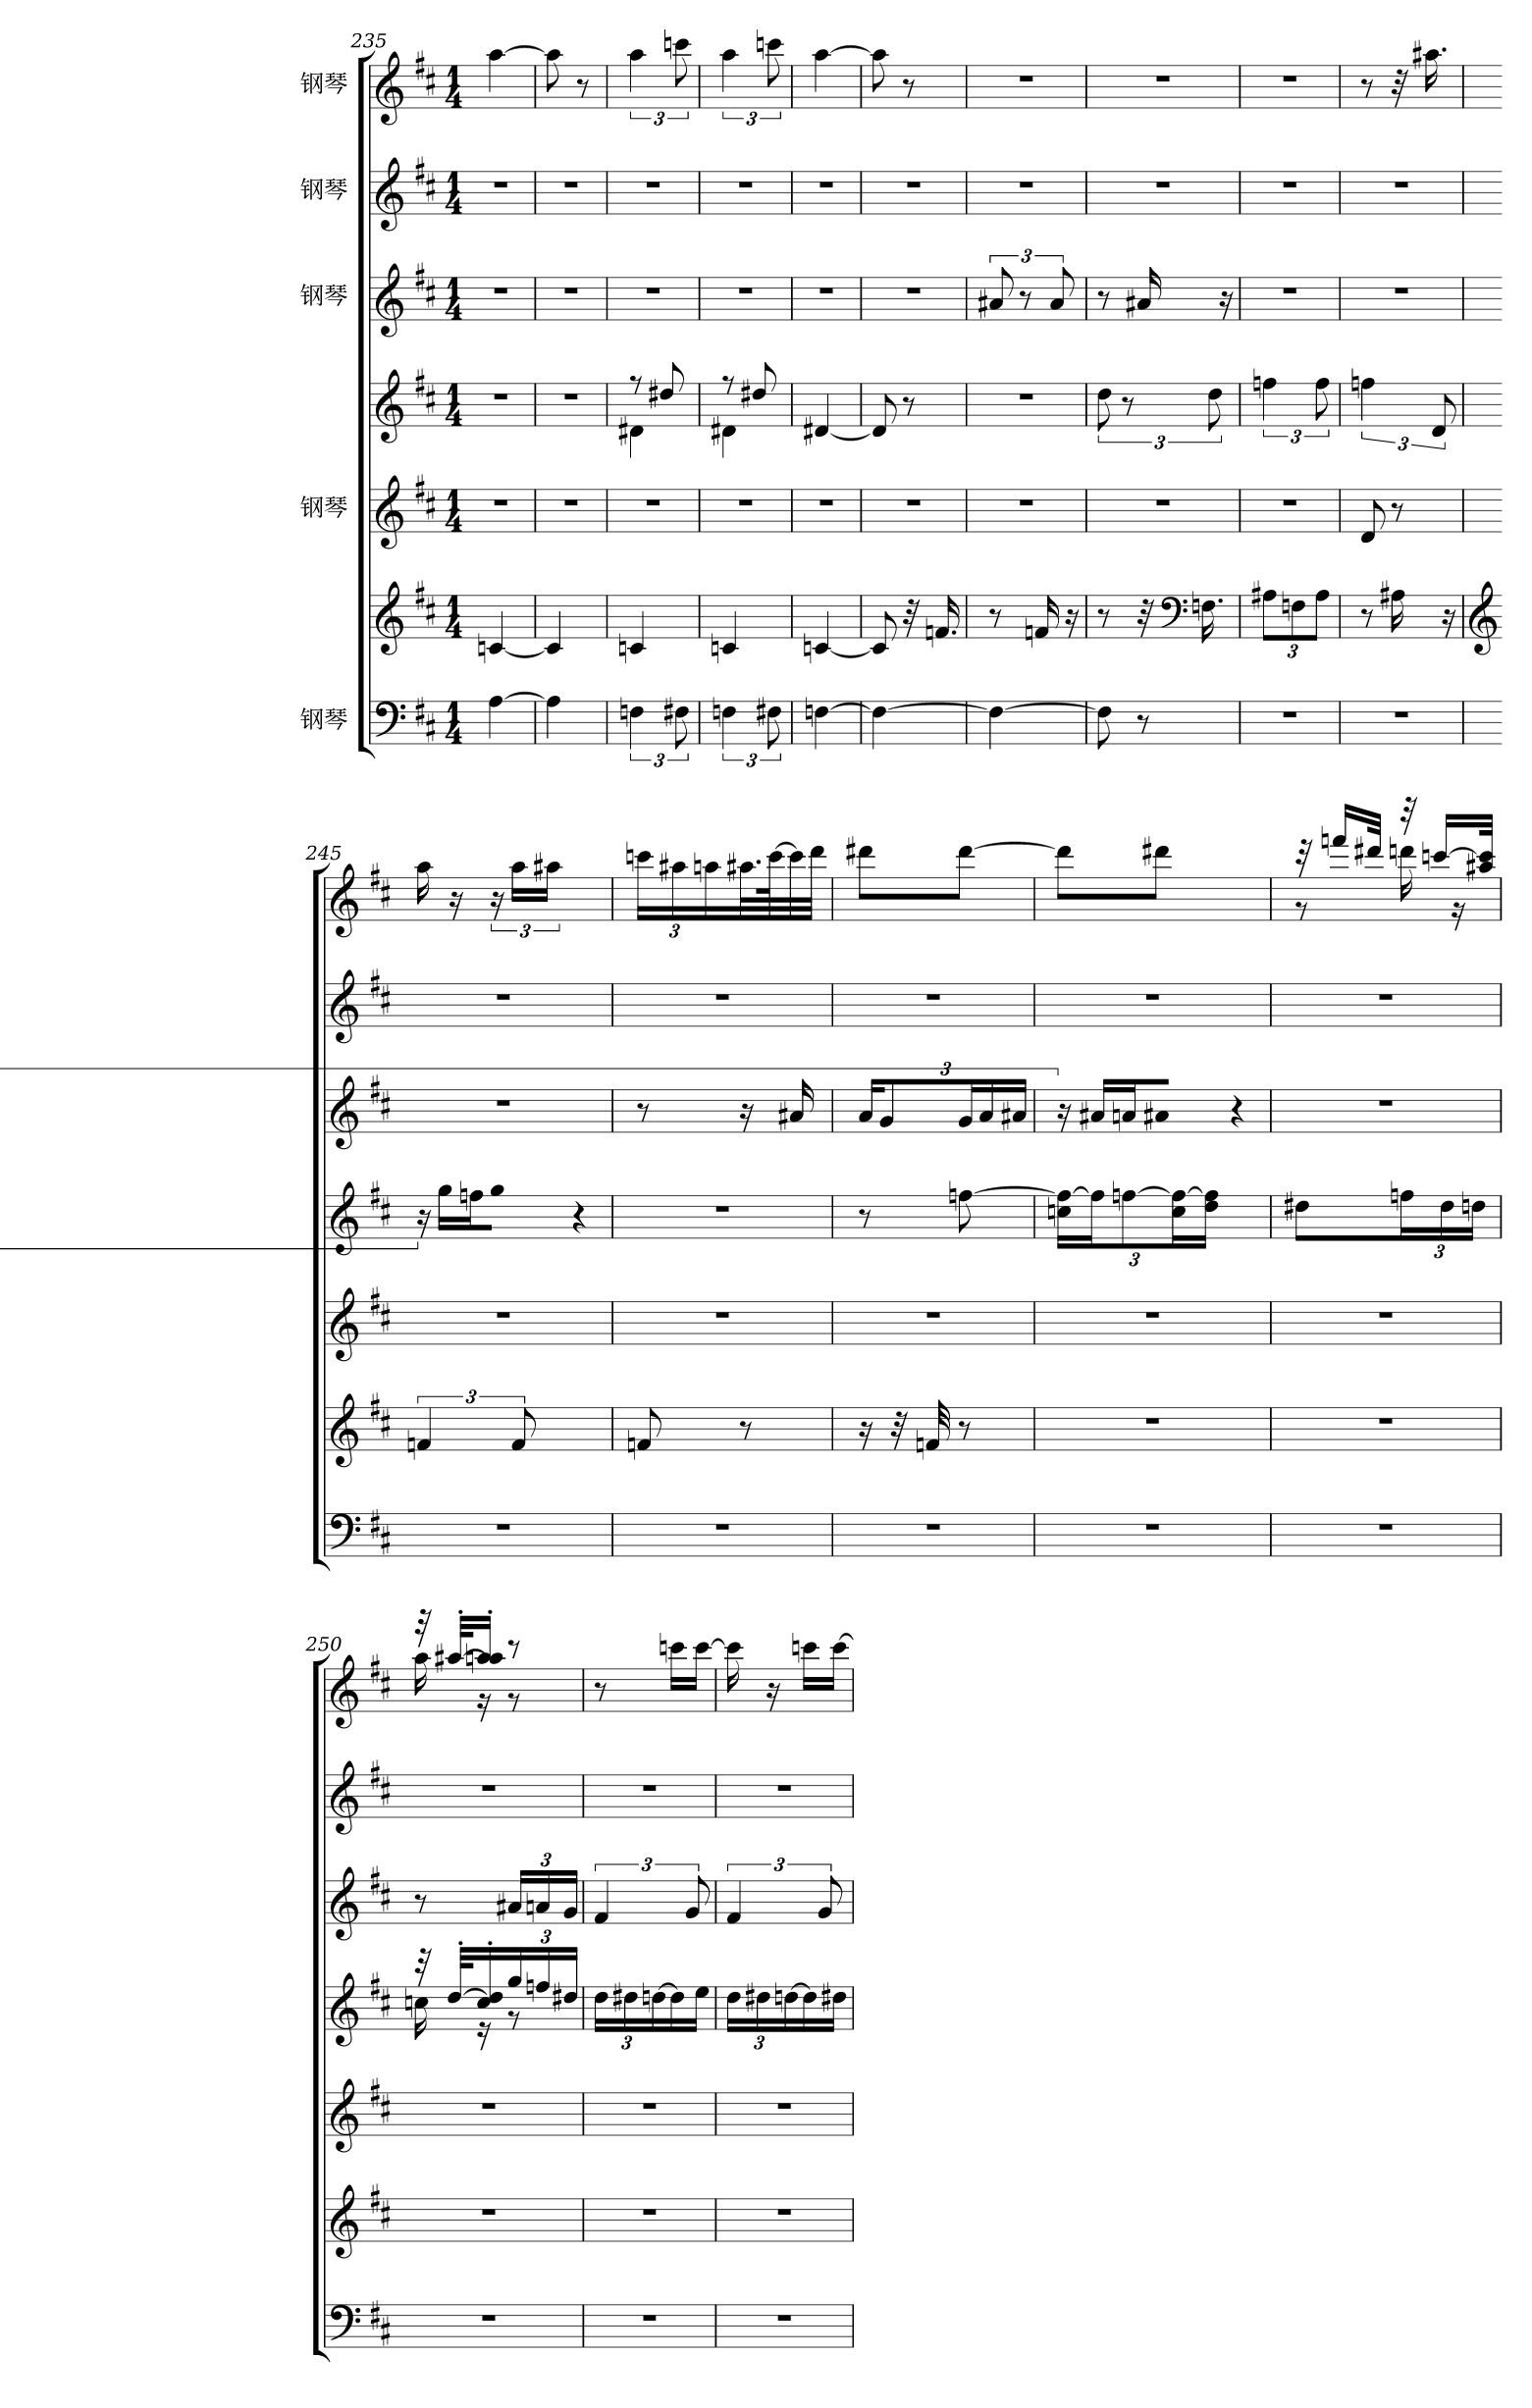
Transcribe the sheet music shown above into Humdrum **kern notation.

**kern	**kern	**kern	**kern	**kern	**kern	**kern
*part5	*part5	*part4	*part4	*part3	*part2	*part1
*staff7	*staff6	*staff5	*staff4	*staff3	*staff2	*staff1
*I"钢琴	*	*I"钢琴	*	*I"钢琴	*I"钢琴	*I"钢琴
*clefF4	*clefG2	*clefG2	*clefG2	*clefG2	*clefG2	*clefG2
*k[f#c#]	*k[f#c#]	*k[f#c#]	*k[f#c#]	*k[f#c#]	*k[f#c#]	*k[f#c#]
*M1/4	*M1/4	*M1/4	*M1/4	*M1/4	*M1/4	*M1/4
=235	=235	=235	=235	=235	=235	=235
[4A\	[4cn/	4r	4r	4r	4r	[4aa\
=236	=236	=236	=236	=236	=236	=236
4A\]	4c/]	4r	4r	4r	4r	8aa\]
.	.	.	.	.	.	8r
=237	=237	=237	=237	=237	=237	=237
*	*	*	*^	*	*	*
6Fn\	4cn/	4r	8r	4d#X\	4r	4r	6aa\
.	.	.	8dd#X/	.	.	.	.
12F#X\	.	.	.	.	.	.	12cccn\
=238	=238	=238	=238	=238	=238	=238	=238
6Fn\	4cn/	4r	8r	4d#X\	4r	4r	6aa\
.	.	.	8dd#X/	.	.	.	.
12F#X\	.	.	.	.	.	.	12cccn\
*	*	*	*v	*v	*	*	*
=239	=239	=239	=239	=239	=239	=239
[4Fn\	[4cn/	4r	[4d#X/	4r	4r	[4aa\
=240	=240	=240	=240	=240	=240	=240
4F\_	8c/]	4r	8d#/]	4r	4r	8aa\]
.	32r	.	8r	.	.	8r
.	16.fn/	.	.	.	.	.
=241	=241	=241	=241	=241	=241	=241
4F\_	8r	4r	4r	12a#X/	4r	4r
.	.	.	.	12r	.	.
.	16fn/	.	.	.	.	.
.	.	.	.	12a#/	.	.
.	16r	.	.	.	.	.
!!LO:PB:g=z
=242	=242	=242	=242	=242	=242	=242
8F\]	8r	4r	12dd\	8r	4r	4r
.	.	.	12r	.	.	.
8r	32r	.	.	16a#X/	.	.
*	*clefF4	*	*	*	*	*
.	16.Fn\	.	.	.	.	.
.	.	.	12dd\	.	.	.
.	.	.	.	16r	.	.
=243	=243	=243	=243	=243	=243	=243
*	*Xbrackettup	*	*	*	*	*
4r	12A#X\L	4r	6ffn\	4r	4r	4r
.	12Fn\	.	.	.	.	.
.	12A#\J	.	12ff\	.	.	.
=244	=244	=244	=244	=244	=244	=244
4r	8r	8d/	6ffn\	4r	4r	8r
.	16A#X\	8r	.	.	.	32r
.	.	.	.	.	.	16.aa#X\
.	.	.	12d/	.	.	.
.	16r	.	.	.	.	.
=245	=245	=245	=245	=245	=245	=245
*	*clefG2	*	*	*	*	*
*	*brackettup	*	*	*	*	*
4r	6fn/	4r	24r	4r	4r	16aa\
.	.	.	24gg\LL	.	.	.
.	.	.	.	.	.	16r
.	.	.	24ffn\	.	.	.
.	.	.	16gg\JJ	.	.	24r
.	12f/	.	.	.	.	24aa\LL
.	.	.	16r	.	.	.
.	.	.	.	.	.	24aa#X\JJ
=246	=246	=246	=246	=246	=246	=246
*	*	*	*	*	*	*Xbrackettup
4r	8fn/	4r	4r	8r	4r	24cccn\LL
.	.	.	.	.	.	24aa#X\
.	.	.	.	.	.	24aan\
.	8r	.	.	16r	.	32.aa#X\L
.	.	.	.	.	.	[64ccc\K
.	.	.	.	16a#X/	.	32ccc\]
.	.	.	.	.	.	32ddd\JJJ
!!LO:PB:g=z
=247	=247	=247	=247	=247	=247	=247
*	*	*	*	*Xbrackettup	*	*
4r	16r	4r	8r	24a/KL	4r	8ddd#X\L
.	.	.	.	12g/	.	.
.	32r	.	.	.	.	.
.	32fn/	.	.	.	.	.
.	8r	.	[8ffn\	24g/L	.	[8ddd#\J
.	.	.	.	24a/	.	.
.	.	.	.	24a#X/JJ	.	.
=248	=248	=248	=248	=248	=248	=248
*	*	*	*Xbrackettup	*brackettup	*	*
4r	4r	4r	24ccn\ 24ff\_LL	24r	4r	8ddd#\L]
.	.	.	24ff\J]	24a#X/LL	.	.
.	.	.	[12ffn\	24an/	.	.
.	.	.	.	16a#X/JJ	.	8ddd#X\J
.	.	.	24cc\ 24ff\_L	.	.	.
.	.	.	.	16r	.	.
.	.	.	24dd\ 24ff\]JJ	.	.	.
=249	=249	=249	=249	=249	=249	=249
*	*	*	*	*	*	*^
4r	4r	4r	8dd#X\L	4r	4r	32r	8r
.	.	.	.	.	.	16fffn/LL	.
.	.	.	.	.	.	32ddd#X/JJk	.
.	.	.	24ffn\L	.	.	32r	16dddn\
.	.	.	.	.	.	[16cccn/LL	.
.	.	.	24dd#\	.	.	.	.
.	.	.	.	.	.	.	16r
.	.	.	24ddn\JJ	.	.	.	.
.	.	.	.	.	.	32aa#X/ 32ccc/]JJk	.
=250	=250	=250	=250	=250	=250	=250	=250
*	*	*	*^	*	*	*	*
4r	4r	4r	32r	16ccn\	8r	4r	32r	16aa\
.	.	.	[32dd'/KLL	.	.	.	[32aa#X'/KLL	.
.	.	.	16cc/' 16dd/]'	16r	.	.	16aan/' 16aa#/]'JJ	16r
*	*	*	*	*	*Xbrackettup	*	*	*
.	.	.	24gg/	8r	24a#X/LL	.	8r	8r
.	.	.	24ffn/	.	24an/	.	.	.
.	.	.	24dd#X/JJ	.	24g/JJ	.	.	.
*	*	*	*v	*v	*	*	*v	*v
!!LO:PB:g=z
=251	=251	=251	=251	=251	=251	=251
*	*	*	*	*brackettup	*	*
4r	4r	4r	24dd\LL	6f#/	4r	8r
.	.	.	24dd#X\	.	.	.
.	.	.	[24ddn\	.	.	.
.	.	.	16dd\]	.	.	16cccn\LL
.	.	.	.	12g/	.	.
.	.	.	16ee\JJ	.	.	[16ccc\JJ
=252	=252	=252	=252	=252	=252	=252
4r	4r	4r	24dd\LL	6f#/	4r	16ccc\]
.	.	.	24dd#X\	.	.	.
.	.	.	.	.	.	16r
.	.	.	[24ddn\	.	.	.
.	.	.	16dd\]	.	.	16cccn\LL
.	.	.	.	12g/	.	.
.	.	.	16dd#X\JJ	.	.	[16ccc\JJ
=	=	=	=	=	=	=
*-	*-	*-	*-	*-	*-	*-
